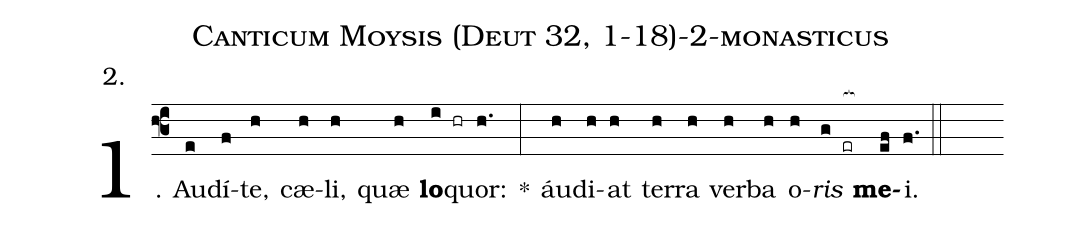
name: Canticum Moysis (Deut 32, 1-18)-2-monasticus;
annotation: 2.;
%%
(f3)1. Au(e)dí(f)te,(h) cæ(h)li,(h) quæ(h) <b>lo</b>(i hr)quor:(h.) *(:) áu(h)di(h)at(h) ter(h)ra(h) ver(h)ba(h) o(h)<i>ris</i>(g er[ocb:1{]) <b>me</b>(ef[ocb:0}])i.(f.) (::)
